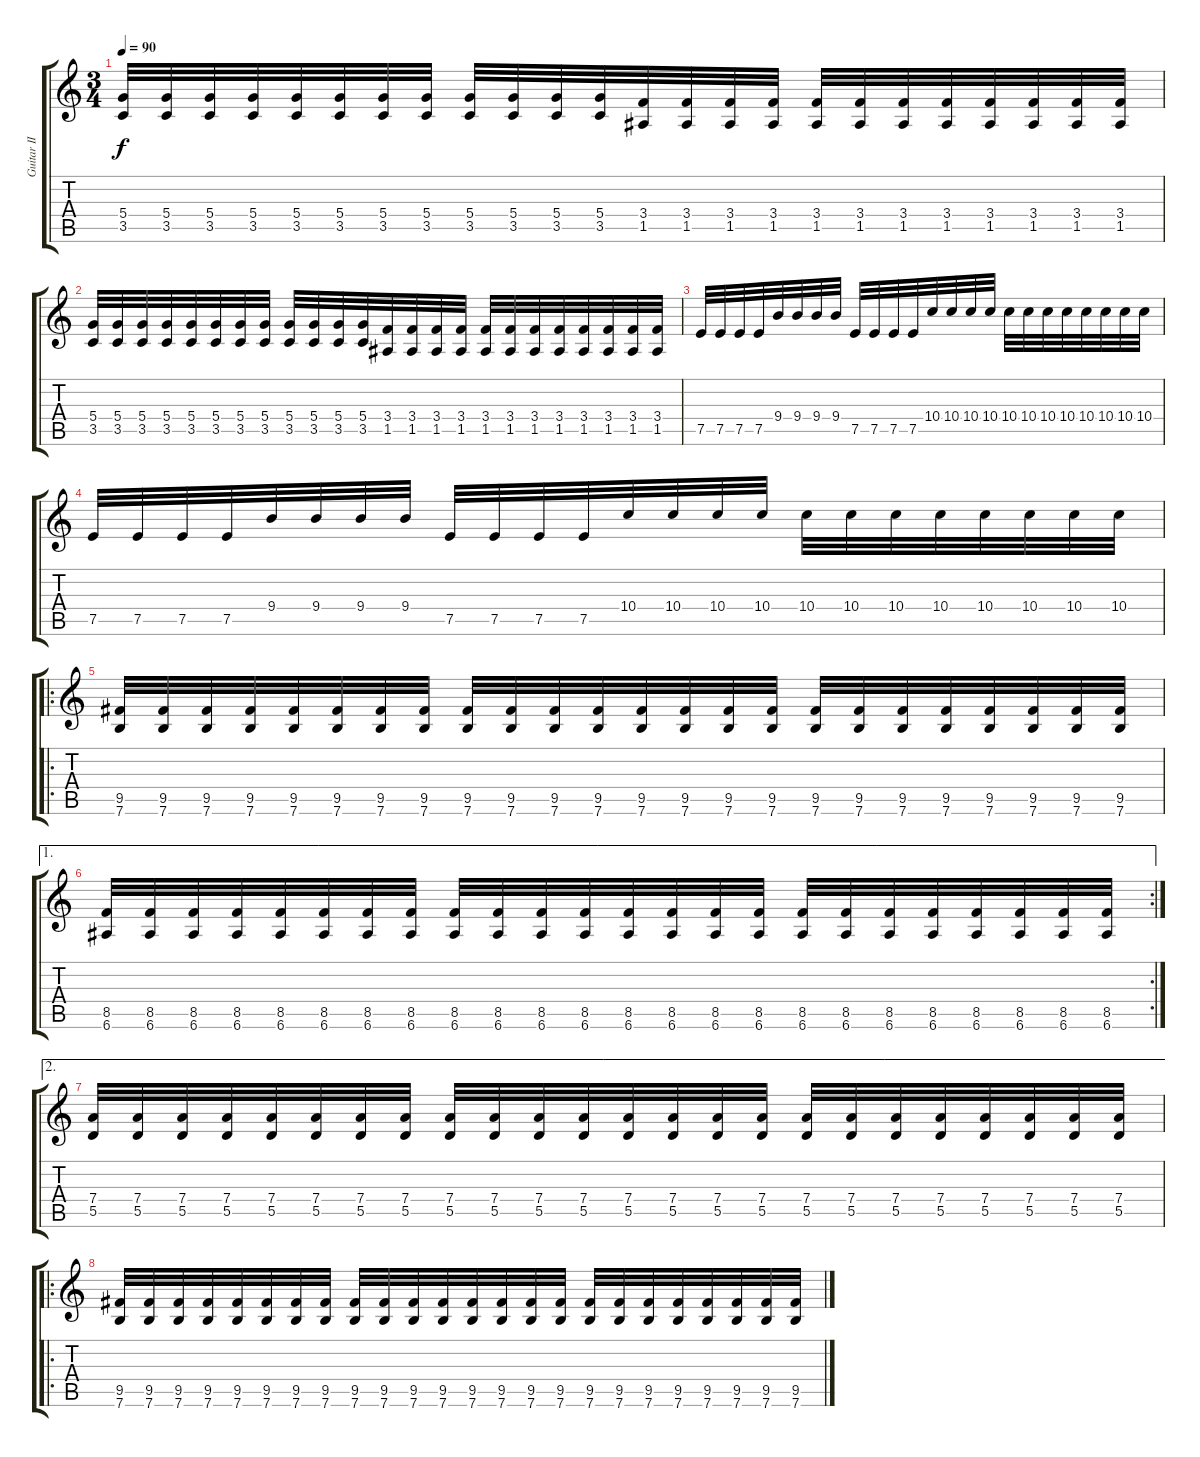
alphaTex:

\track ("Guitar II" "Guitar II") {instrument distortionguitar}
\staff {score tabs}
\tuning (E4 B3 G3 D3 A2 E2) {hide}
\ts (3 4)
\tempo 90
\clef g2
\ks c
(5.4 3.5).32{dy f} (5.4 3.5).32 (5.4 3.5).32 (5.4 3.5).32 (5.4 3.5).32 (5.4 3.5).32 (5.4 3.5).32 (5.4 3.5).32 (5.4 3.5).32 (5.4 3.5).32 (5.4 3.5).32 (5.4 3.5).32 (3.4 1.5).32 (3.4 1.5).32 (3.4 1.5).32 (3.4 1.5).32 (3.4 1.5).32 (3.4 1.5).32 (3.4 1.5).32 (3.4 1.5).32 (3.4 1.5).32 (3.4 1.5).32 (3.4 1.5).32 (3.4 1.5).32 |
(5.4 3.5).32 (5.4 3.5).32 (5.4 3.5).32 (5.4 3.5).32 (5.4 3.5).32 (5.4 3.5).32 (5.4 3.5).32 (5.4 3.5).32 (5.4 3.5).32 (5.4 3.5).32 (5.4 3.5).32 (5.4 3.5).32 (3.4 1.5).32 (3.4 1.5).32 (3.4 1.5).32 (3.4 1.5).32 (3.4 1.5).32 (3.4 1.5).32 (3.4 1.5).32 (3.4 1.5).32 (3.4 1.5).32 (3.4 1.5).32 (3.4 1.5).32 (3.4 1.5).32 |
7.5.32 7.5.32 7.5.32 7.5.32 9.4.32 9.4.32 9.4.32 9.4.32 7.5.32 7.5.32 7.5.32 7.5.32 10.4.32 10.4.32 10.4.32 10.4.32 10.4.32 10.4.32 10.4.32 10.4.32 10.4.32 10.4.32 10.4.32 10.4.32 |
7.5.32 7.5.32 7.5.32 7.5.32 9.4.32 9.4.32 9.4.32 9.4.32 7.5.32 7.5.32 7.5.32 7.5.32 10.4.32 10.4.32 10.4.32 10.4.32 10.4.32 10.4.32 10.4.32 10.4.32 10.4.32 10.4.32 10.4.32 10.4.32 |
\ro
(9.5 7.6).32 (9.5 7.6).32 (9.5 7.6).32 (9.5 7.6).32 (9.5 7.6).32 (9.5 7.6).32 (9.5 7.6).32 (9.5 7.6).32 (9.5 7.6).32 (9.5 7.6).32 (9.5 7.6).32 (9.5 7.6).32 (9.5 7.6).32 (9.5 7.6).32 (9.5 7.6).32 (9.5 7.6).32 (9.5 7.6).32 (9.5 7.6).32 (9.5 7.6).32 (9.5 7.6).32 (9.5 7.6).32 (9.5 7.6).32 (9.5 7.6).32 (9.5 7.6).32 |
\ae 1
\rc 2
(8.5 6.6).32 (8.5 6.6).32 (8.5 6.6).32 (8.5 6.6).32 (8.5 6.6).32 (8.5 6.6).32 (8.5 6.6).32 (8.5 6.6).32 (8.5 6.6).32 (8.5 6.6).32 (8.5 6.6).32 (8.5 6.6).32 (8.5 6.6).32 (8.5 6.6).32 (8.5 6.6).32 (8.5 6.6).32 (8.5 6.6).32 (8.5 6.6).32 (8.5 6.6).32 (8.5 6.6).32 (8.5 6.6).32 (8.5 6.6).32 (8.5 6.6).32 (8.5 6.6).32 |
\ae 2
(7.4 5.5).32 (7.4 5.5).32 (7.4 5.5).32 (7.4 5.5).32 (7.4 5.5).32 (7.4 5.5).32 (7.4 5.5).32 (7.4 5.5).32 (7.4 5.5).32 (7.4 5.5).32 (7.4 5.5).32 (7.4 5.5).32 (7.4 5.5).32 (7.4 5.5).32 (7.4 5.5).32 (7.4 5.5).32 (7.4 5.5).32 (7.4 5.5).32 (7.4 5.5).32 (7.4 5.5).32 (7.4 5.5).32 (7.4 5.5).32 (7.4 5.5).32 (7.4 5.5).32 |
\ro
(9.5 7.6).32 (9.5 7.6).32 (9.5 7.6).32 (9.5 7.6).32 (9.5 7.6).32 (9.5 7.6).32 (9.5 7.6).32 (9.5 7.6).32 (9.5 7.6).32 (9.5 7.6).32 (9.5 7.6).32 (9.5 7.6).32 (9.5 7.6).32 (9.5 7.6).32 (9.5 7.6).32 (9.5 7.6).32 (9.5 7.6).32 (9.5 7.6).32 (9.5 7.6).32 (9.5 7.6).32 (9.5 7.6).32 (9.5 7.6).32 (9.5 7.6).32 (9.5 7.6).32
